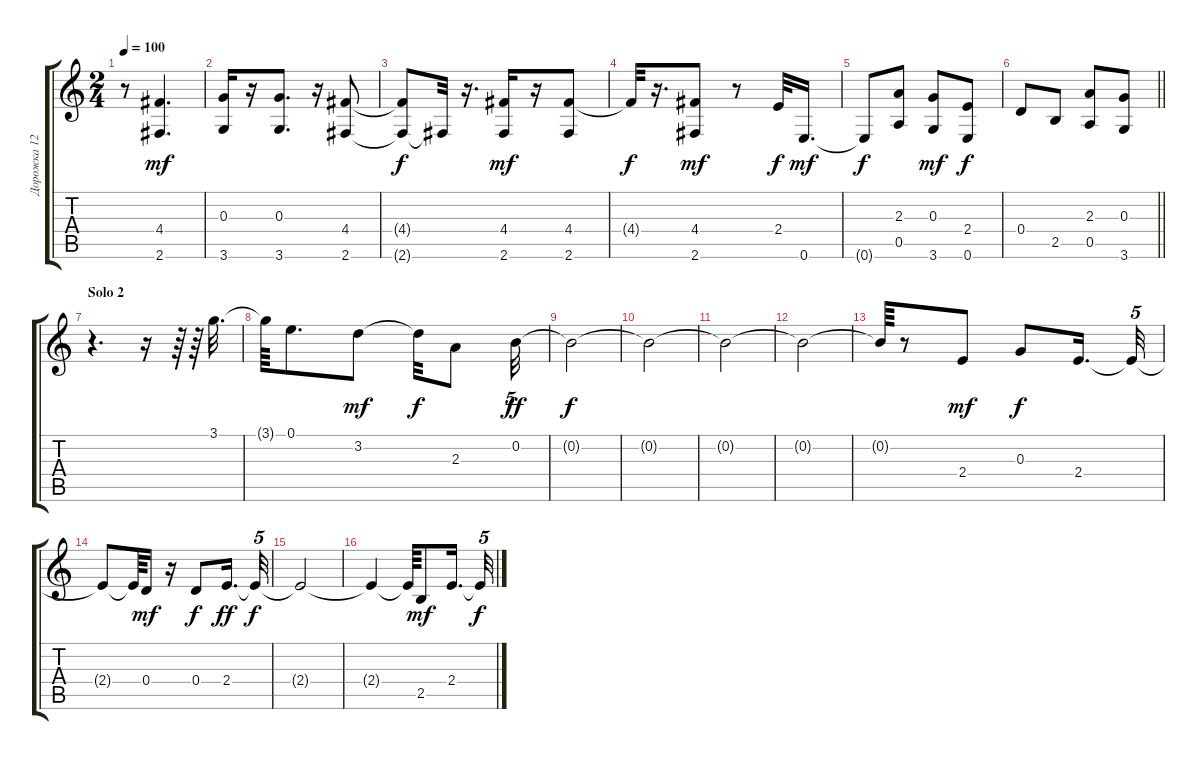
\track ("Дорожка 12" "Дорожка 12") {instrument electricguitarclean}
\staff {score tabs}
\tuning (E4 B3 G3 D3 A2 E2) {hide}
\ts (2 4)
\tempo 100
\clef g2
\ks c
r.8{dy mp} (4.4 2.6).4{d dy mf} |
(0.3 3.6).16 r.16 (0.3 3.6).8{d} r.16 (4.4 2.6).8 |
(4.4{t} 2.6{t}).8{dy f} 2.6{t}.32 r.16{d} (4.4 2.6).16{dy mf} r.16 (4.4 2.6).8 |
4.4{t}.32{dy f} r.16{d} (4.4 2.6).8{dy mf} r.8 2.4.32{dy f} 0.6.16{d dy mf} |
0.6{t}.8{dy f} (2.3 0.5).8 (0.3 3.6).8{dy mf} (2.4 0.6).8{dy f} |
\barLineRight lightlight
0.4.8 2.5.8 (2.3 0.5).8 (0.3 3.6).8 |
\section ("" "Solo 2")
r.4{d} r.16 r.64 r.64 3.1.32{d} |
3.1{t}.64 0.1.8{d} 3.2.8{dy mf} 3.2{t}.32{dy f} 2.3.8 0.2.32{tu (5 4) dy ff} |
0.2{t}.2{dy f} |
0.2{t}.2 |
0.2{t}.2 |
0.2{t}.2 |
0.2{t}.64 r.8 2.4.8{dy mf} 0.3.8{dy f} 2.4.16{d} 2.4{t}.32{tu (5 4)} |
2.4{t}.8 2.4{t}.64 0.4.16{dy mf} r.16 0.4.8{dy f} 2.4.16{d dy ff} 2.4{t}.32{tu (5 4) dy f} |
2.4{t}.2 |
2.4{t}.4 2.4{t}.64 2.5.8{dy mf} 2.4.16{d} 2.4{t}.32{tu (5 4) dy f}
